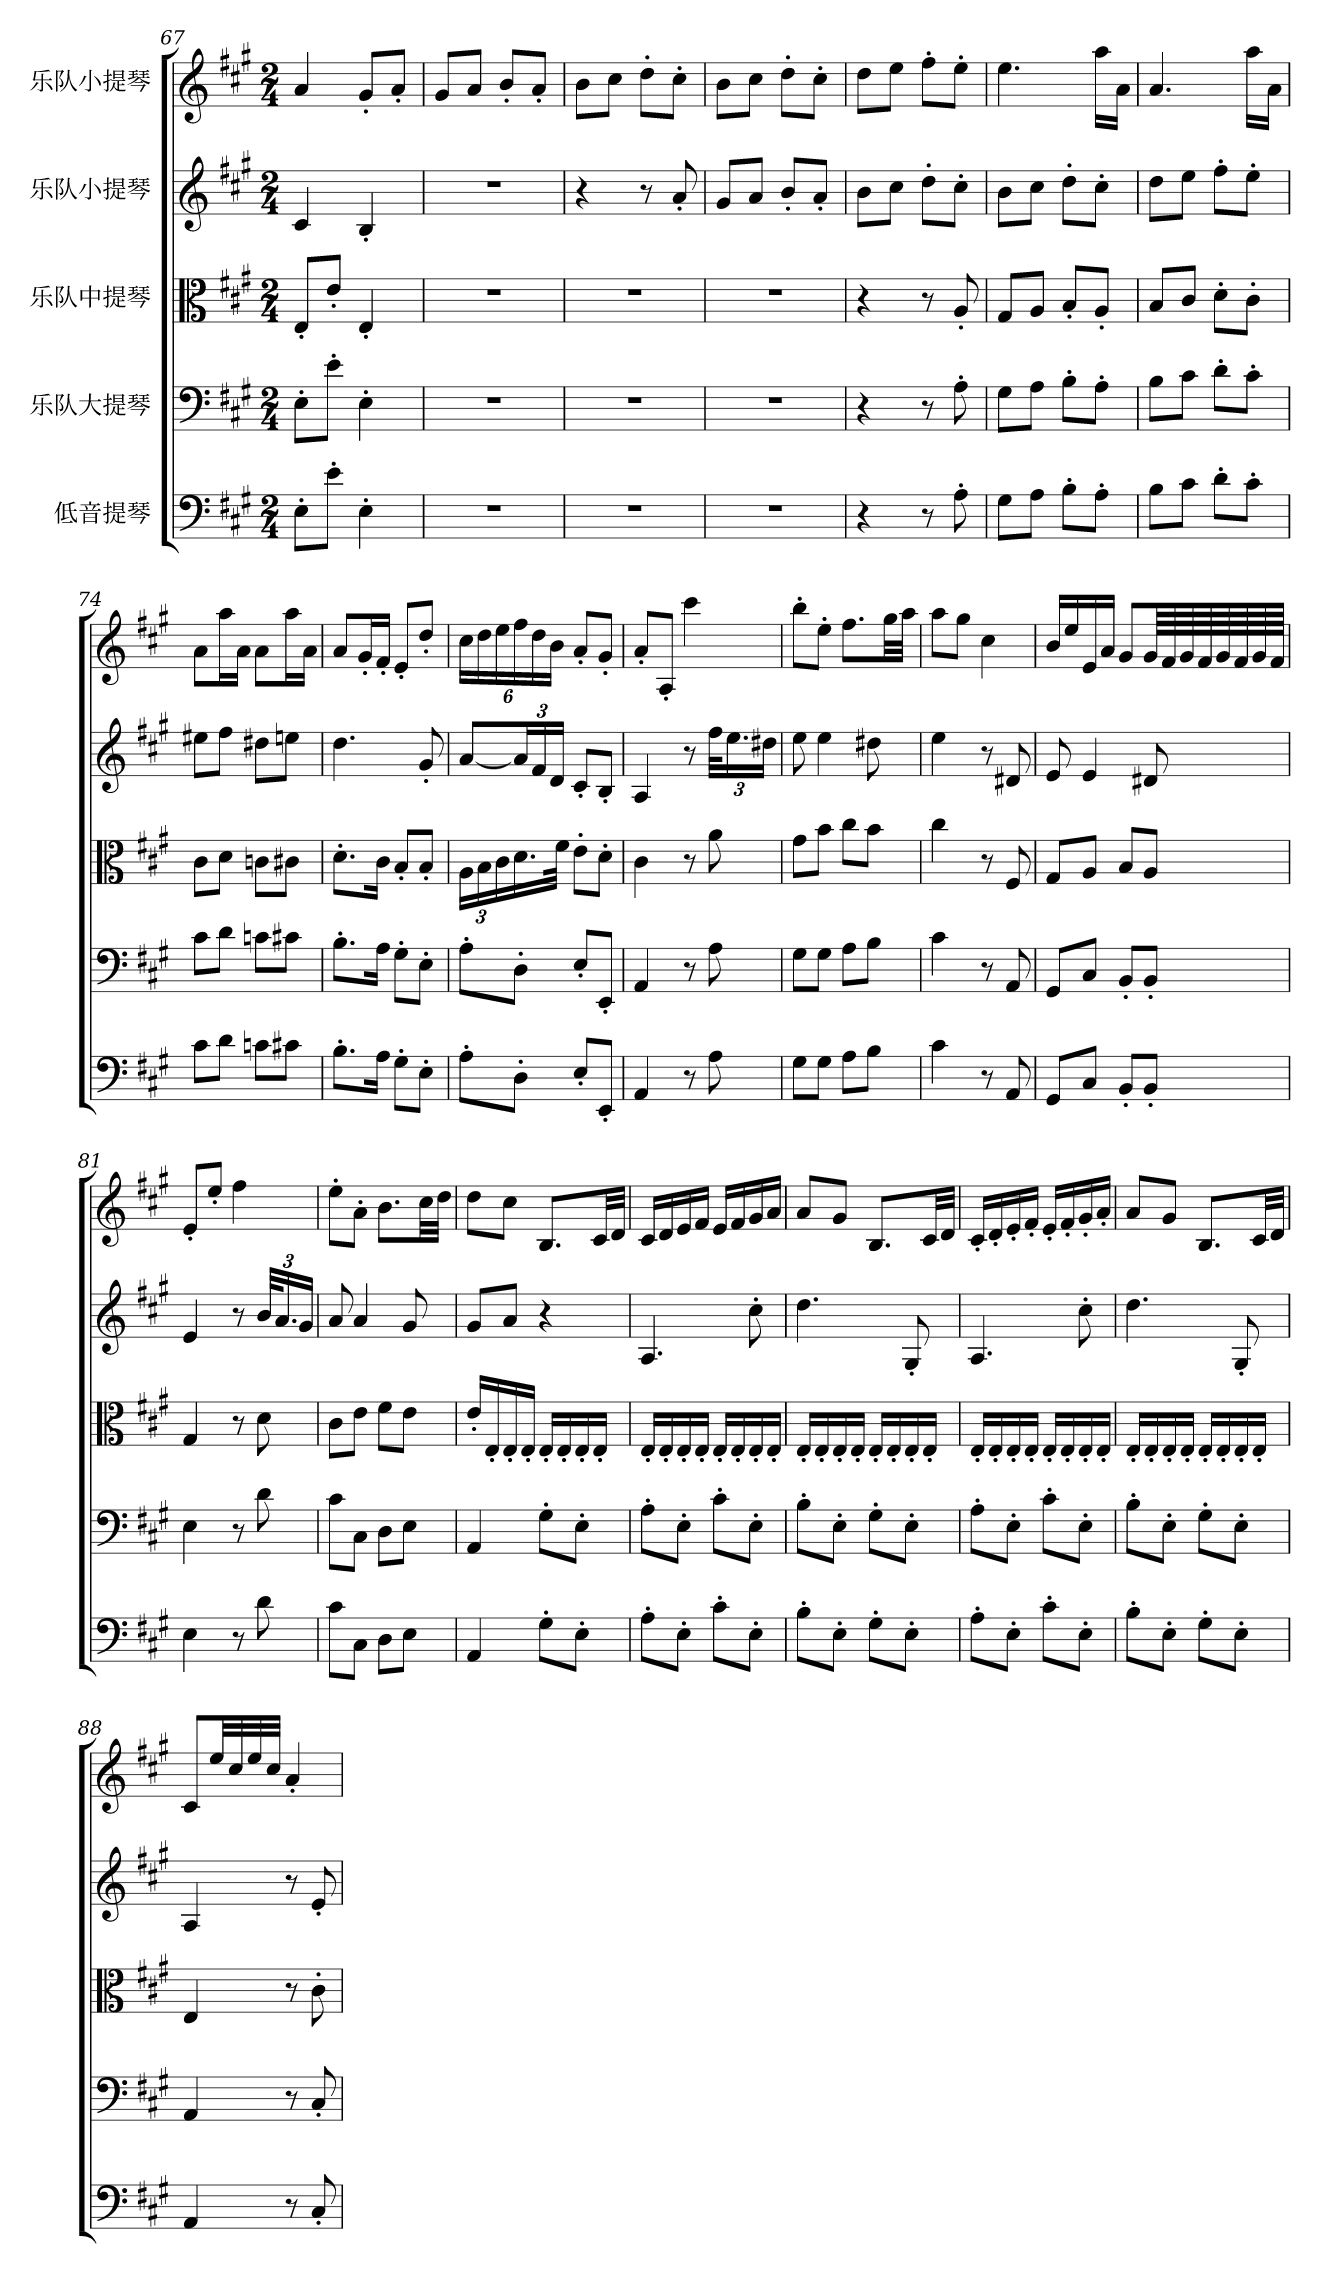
**kern	**kern	**kern	**kern	**kern
*part5	*part4	*part3	*part2	*part1
*staff5	*staff4	*staff3	*staff2	*staff1
*I"低音提琴	*I"乐队大提琴	*I"乐队中提琴	*I"乐队小提琴	*I"乐队小提琴
*clefF4	*clefF4	*clefC3	*clefG2	*clefG2
*ITrd7c12	*	*	*	*
*k[f#c#g#]	*k[f#c#g#]	*k[f#c#g#]	*k[f#c#g#]	*k[f#c#g#]
*M2/4	*M2/4	*M2/4	*M2/4	*M2/4
*MM52	*MM52	*MM52	*MM52	*MM52
=67	=67	=67	=67	=67
8EE'\L	8E'\L	8E'/L	4c#/	4a/
8E'\J	8e'\J	8e'/J	.	.
4EE'\	4E'\	4E'/	4B'/	8g#'/L
.	.	.	.	8a'/J
=68	=68	=68	=68	=68
*	*	*	*	*MM54
2r	2r	2r	2r	8g#/L
.	.	.	.	8a/J
.	.	.	.	8b'/L
.	.	.	.	8a'/J
=69	=69	=69	=69	=69
2r	2r	2r	4r	8b\L
.	.	.	.	8cc#\J
.	.	.	8r	8dd'\L
.	.	.	8a'/	8cc#'\J
!!LO:PB:g=z
=70	=70	=70	=70	=70
2r	2r	2r	8g#/L	8b\L
.	.	.	8a/J	8cc#\J
.	.	.	8b'/L	8dd'\L
.	.	.	8a'/J	8cc#'\J
=71	=71	=71	=71	=71
4r	4r	4r	8b\L	8dd\L
.	.	.	8cc#\J	8ee\J
8r	8r	8r	8dd'\L	8ff#'\L
8AA'\	8A'\	8A'/	8cc#'\J	8ee'\J
=72	=72	=72	=72	=72
8GG#\L	8G#\L	8G#/L	8b\L	4.ee\
8AA\J	8A\J	8A/J	8cc#\J	.
8BB'\L	8B'\L	8B'/L	8dd'\L	.
8AA'\J	8A'\J	8A'/J	8cc#'\J	16aa\LL
.	.	.	.	16a\JJ
=73	=73	=73	=73	=73
8BB\L	8B\L	8B/L	8dd\L	4.a/
8C#\J	8c#\J	8c#/J	8ee\J	.
8D'\L	8d'\L	8d'\L	8ff#'\L	.
8C#'\J	8c#'\J	8c#'\J	8ee'\J	16aa\LL
.	.	.	.	16a\JJ
=74	=74	=74	=74	=74
8C#\L	8c#\L	8c#\L	8ee#X\L	8a\L
8D\J	8d\J	8d\J	8ff#\J	16aa\L
.	.	.	.	16a\JJ
8Cn\L	8cn\L	8cn\L	8dd#X\L	8a\L
8C#X\J	8c#X\J	8c#X\J	8een\J	16aa\L
.	.	.	.	16a\JJ
=75	=75	=75	=75	=75
8.BB'\L	8.B'\L	8.d'\L	4.dd\	8a/L
.	.	.	.	16g#'/L
16AA\Jk	16A\Jk	16c#\Jk	.	16f#'/JJ
8GG#'\L	8G#'\L	8B'/L	.	8e'/L
8EE'\J	8E'\J	8B'/J	8g#'/	8dd'/J
!!LO:LB:g=z
=76	=76	=76	=76	=76
*	*	*Xbrackettup	*	*Xbrackettup
8AA'\L	8A'\L	24A\LL	[8a/L	24cc#\LL
.	.	24B\	.	24dd\
.	.	24c#\	.	24ee\
*	*	*	*Xbrackettup	*
8DD'\J	8D'\J	16.d\	24a/L]	24ff#\
.	.	.	24f#/	24dd\
.	.	.	24d/JJ	24b\JJ
.	.	32f#\JJk	.	.
8EE'/L	8E'/L	8e'\L	8c#'/L	8a'/L
8EEE'/J	8EE'/J	8d'\J	8B'/J	8g#'/J
=77	=77	=77	=77	=77
4AAA/	4AA/	4c#\	4A/	8a'/L
.	.	.	.	8A'/J
8r	8r	8r	8r	4ccc#\
8AA\	8A\	8a\	48ff#\KLL	.
.	.	.	24.ee\	.
.	.	.	24dd#X\JJ	.
=78	=78	=78	=78	=78
8GG#\L	8G#\L	8g#\L	8ee\	8bb'\L
8GG#\J	8G#\J	8b\J	4ee\	8ee'\J
8AA\L	8A\L	8cc#\L	.	8.ff#\L
8BB\J	8B\J	8b\J	8dd#X\	.
.	.	.	.	32gg#\LL
.	.	.	.	32aa\JJJ
=79	=79	=79	=79	=79
4C#\	4c#\	4cc#\	4ee\	8aa\L
.	.	.	.	8gg#\J
8r	8r	8r	8r	4cc#\
8AAA/	8AA/	8F#/	8d#X/	.
!!LO:PB:g=z
=80	=80	=80	=80	=80
8GGG#/L	8GG#/L	8G#/L	8e/	16b/LL
.	.	.	.	16ee/
8CC#/J	8C#/J	8A/J	4e/	16e/
.	.	.	.	16a/JJ
8BBB'/L	8BB'/L	8B/L	.	8g#/L
8BBB'/J	8BB'/J	8A/J	8d#X/	64g#/LLL
.	.	.	.	64f#/
.	.	.	.	64g#/
.	.	.	.	64f#/
.	.	.	.	64g#/
.	.	.	.	64f#/
.	.	.	.	64g#/
.	.	.	.	64f#/JJJJ
=81	=81	=81	=81	=81
4EE\	4E\	4G#/	4e/	8e'/L
.	.	.	.	8ee'/J
8r	8r	8r	8r	4ff#\
8D\	8d\	8d\	48b/KLL	.
.	.	.	24.a/	.
.	.	.	24g#/JJ	.
=82	=82	=82	=82	=82
8C#\L	8c#\L	8c#\L	8a/	8ee'\L
8CC#\J	8C#\J	8e\J	4a/	8a'\J
8DD\L	8D\L	8f#\L	.	8.b\L
8EE\J	8E\J	8e\J	8g#/	.
.	.	.	.	32cc#\LL
.	.	.	.	32dd\JJJ
=83	=83	=83	=83	=83
4AAA/	4AA/	16e'/LL	8g#/L	8dd\L
.	.	16E'/	.	.
.	.	16E'/	8a/J	8cc#\J
.	.	16E'/JJ	.	.
8GG#'\L	8G#'\L	16E'/LL	4r	8.B/L
.	.	16E'/	.	.
8EE'\J	8E'\J	16E'/	.	.
.	.	16E'/JJ	.	32c#/LL
.	.	.	.	32d/JJJ
!!LO:LB:g=z
=84	=84	=84	=84	=84
8AA'\L	8A'\L	16E'/LL	4.A/	16c#/LL
.	.	16E'/	.	16d/
8EE'\J	8E'\J	16E'/	.	16e/
.	.	16E'/JJ	.	16f#/JJ
8C#'\L	8c#'\L	16E'/LL	.	16e/LL
.	.	16E'/	.	16f#/
8EE'\J	8E'\J	16E'/	8cc#'\	16g#/
.	.	16E'/JJ	.	16a/JJ
=85	=85	=85	=85	=85
8BB'\L	8B'\L	16E'/LL	4.dd\	8a/L
.	.	16E'/	.	.
8EE'\J	8E'\J	16E'/	.	8g#/J
.	.	16E'/JJ	.	.
8GG#'\L	8G#'\L	16E'/LL	.	8.B/L
.	.	16E'/	.	.
8EE'\J	8E'\J	16E'/	8G#'/	.
.	.	16E'/JJ	.	32c#/LL
.	.	.	.	32d/JJJ
=86	=86	=86	=86	=86
8AA'\L	8A'\L	16E'/LL	4.A/	16c#'/LL
.	.	16E'/	.	16d'/
8EE'\J	8E'\J	16E'/	.	16e'/
.	.	16E'/JJ	.	16f#'/JJ
8C#'\L	8c#'\L	16E'/LL	.	16e'/LL
.	.	16E'/	.	16f#'/
8EE'\J	8E'\J	16E'/	8cc#'\	16g#'/
.	.	16E'/JJ	.	16a'/JJ
=87	=87	=87	=87	=87
8BB'\L	8B'\L	16E'/LL	4.dd\	8a/L
.	.	16E'/	.	.
8EE'\J	8E'\J	16E'/	.	8g#/J
.	.	16E'/JJ	.	.
8GG#'\L	8G#'\L	16E'/LL	.	8.B/L
.	.	16E'/	.	.
8EE'\J	8E'\J	16E'/	8G#'/	.
.	.	16E'/JJ	.	32c#/LL
.	.	.	.	32d/JJJ
!!LO:PB:g=z
=88	=88	=88	=88	=88
4AAA/	4AA/	4E/	4A/	8c#/L
.	.	.	.	32ee/LL
.	.	.	.	32cc#/
.	.	.	.	32ee/
.	.	.	.	32cc#/JJJ
8r	8r	8r	8r	4a'/
8CC#'/	8C#'/	8c#'\	8e'/	.
=	=	=	=	=
*-	*-	*-	*-	*-
